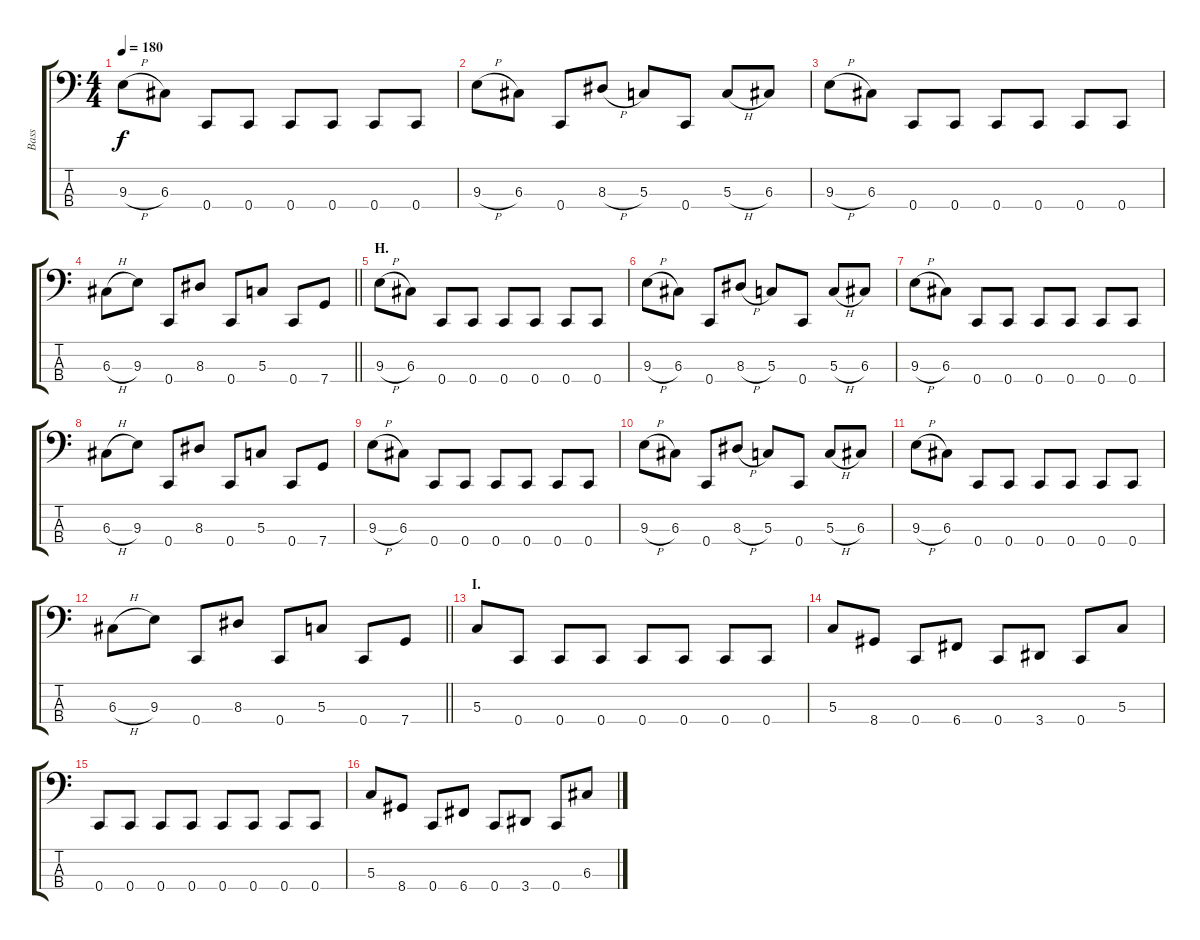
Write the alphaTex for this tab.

\track ("Bass" "Bass") {instrument electricbasspick}
\staff {score tabs}
\tuning (F2 C2 G1 C1) {hide}
\ts (4 4)
\tempo 180
\clef f4
\ks c
9.3{h}.8{dy f} 6.3.8 0.4.8 0.4.8 0.4.8 0.4.8 0.4.8 0.4.8 |
9.3{h}.8 6.3.8 0.4.8 8.3{h}.8 5.3.8 0.4.8 5.3{h}.8 6.3.8 |
9.3{h}.8 6.3.8 0.4.8 0.4.8 0.4.8 0.4.8 0.4.8 0.4.8 |
\barLineRight lightlight
6.3{h}.8 9.3.8 0.4.8 8.3.8 0.4.8 5.3.8 0.4.8 7.4.8 |
\section ("" "H.")
9.3{h}.8 6.3.8 0.4.8 0.4.8 0.4.8 0.4.8 0.4.8 0.4.8 |
9.3{h}.8 6.3.8 0.4.8 8.3{h}.8 5.3.8 0.4.8 5.3{h}.8 6.3.8 |
9.3{h}.8 6.3.8 0.4.8 0.4.8 0.4.8 0.4.8 0.4.8 0.4.8 |
6.3{h}.8 9.3.8 0.4.8 8.3.8 0.4.8 5.3.8 0.4.8 7.4.8 |
9.3{h}.8 6.3.8 0.4.8 0.4.8 0.4.8 0.4.8 0.4.8 0.4.8 |
9.3{h}.8 6.3.8 0.4.8 8.3{h}.8 5.3.8 0.4.8 5.3{h}.8 6.3.8 |
9.3{h}.8 6.3.8 0.4.8 0.4.8 0.4.8 0.4.8 0.4.8 0.4.8 |
\barLineRight lightlight
6.3{h}.8 9.3.8 0.4.8 8.3.8 0.4.8 5.3.8 0.4.8 7.4.8 |
\section ("" "I.")
5.3.8 0.4.8 0.4.8 0.4.8 0.4.8 0.4.8 0.4.8 0.4.8 |
5.3.8 8.4.8 0.4.8 6.4.8 0.4.8 3.4.8 0.4.8 5.3.8 |
0.4.8 0.4.8 0.4.8 0.4.8 0.4.8 0.4.8 0.4.8 0.4.8 |
5.3.8 8.4.8 0.4.8 6.4.8 0.4.8 3.4.8 0.4.8 6.3.8
